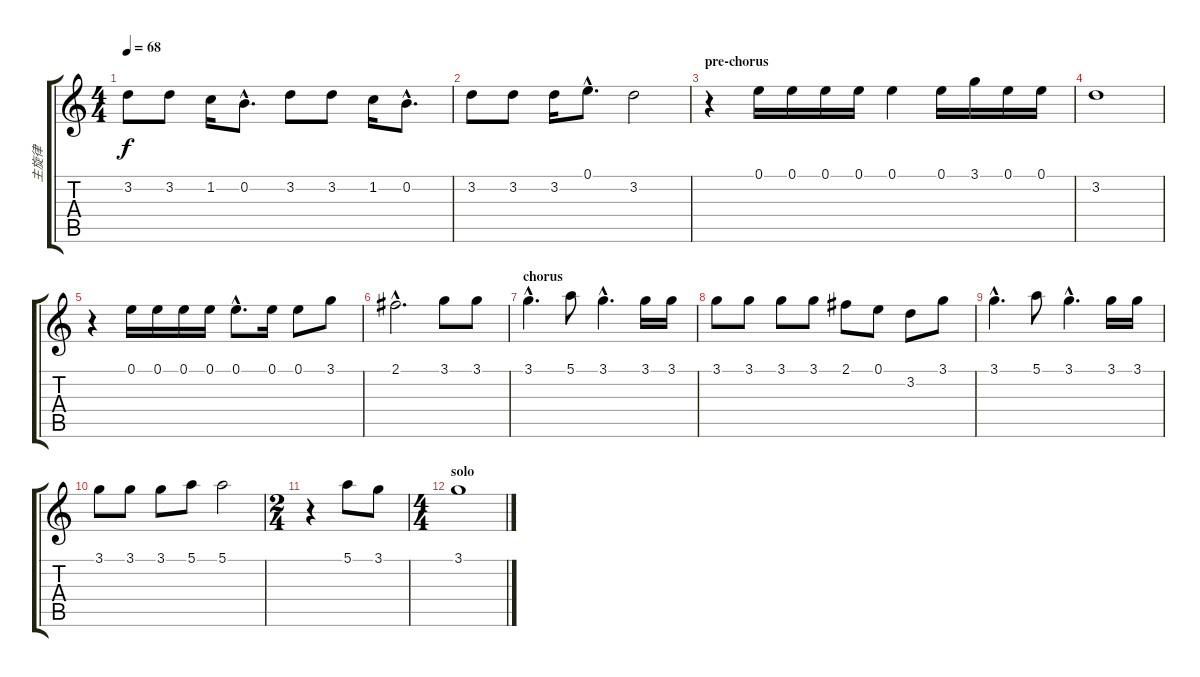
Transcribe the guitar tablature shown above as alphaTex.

\track ("主旋律" "主旋律") {instrument piccolo}
\staff {score tabs}
\tuning (E5 B4 G4 D4 A3 E3) {hide}
\ts (4 4)
\tempo 68
\clef g2
\ks c
3.2.8{dy f} 3.2.8 1.2.16 0.2{hac}.8{d} 3.2.8 3.2.8 1.2.16 0.2{hac}.8{d} |
3.2.8 3.2.8 3.2.16 0.1{hac}.8{d} 3.2.2 |
\section ("" "pre-chorus")
r.4 0.1.16 0.1.16 0.1.16 0.1.16 0.1.4 0.1.16 3.1.16 0.1.16 0.1.16 |
3.2.1 |
r.4 0.1.16 0.1.16 0.1.16 0.1.16 0.1{hac}.8{d} 0.1.16 0.1.8 3.1.8 |
2.1{hac}.2{d} 3.1.8 3.1.8 |
\section ("" "chorus")
3.1{hac}.4{d} 5.1.8 3.1{hac}.4{d} 3.1.16 3.1.16 |
3.1.8 3.1.8 3.1.8 3.1.8 2.1.8 0.1.8 3.2.8 3.1.8 |
3.1{hac}.4{d} 5.1.8 3.1{hac}.4{d} 3.1.16 3.1.16 |
3.1.8 3.1.8 3.1.8 5.1.8 5.1.2 |
\ts (2 4)
r.4 5.1.8 3.1.8 |
\ts (4 4)
\section ("" "solo")
3.1.1
